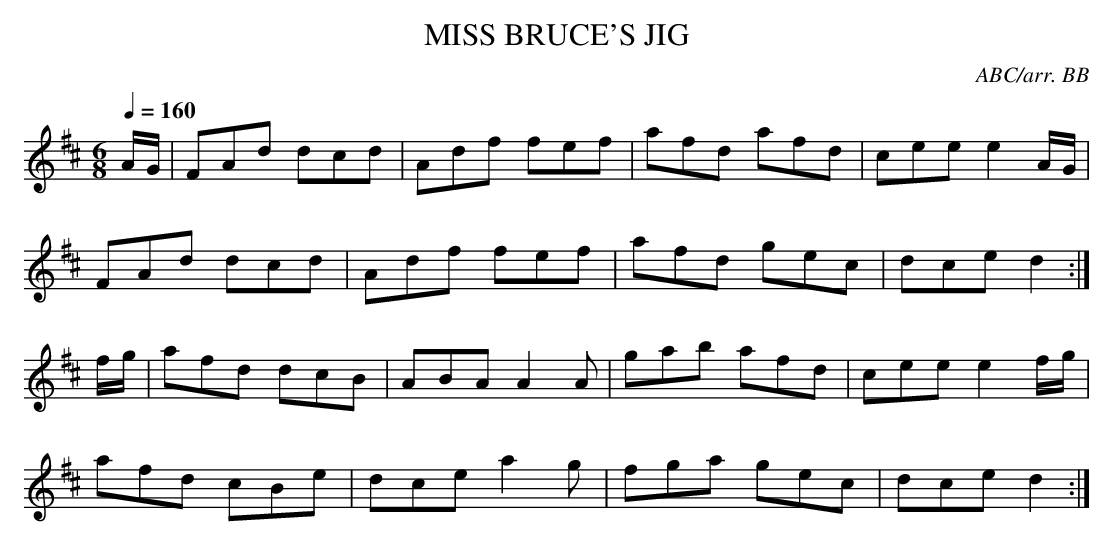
X:1
T:MISS BRUCE'S JIG
C:ABC/arr. BB
I added repeats.
Q:1/4=160
L:1/8
M:6/8
K:D
A/G/|FAd dcd|Adf fef|afd afd|cee e2A/G/|
FAd dcd|Adf fef|afd gec|dce d2:|
f/g/|afd dcB|ABA A2A|gab afd|cee e2f/g/|
afd cBe|dce a2g|fga gec|dce d2:|
